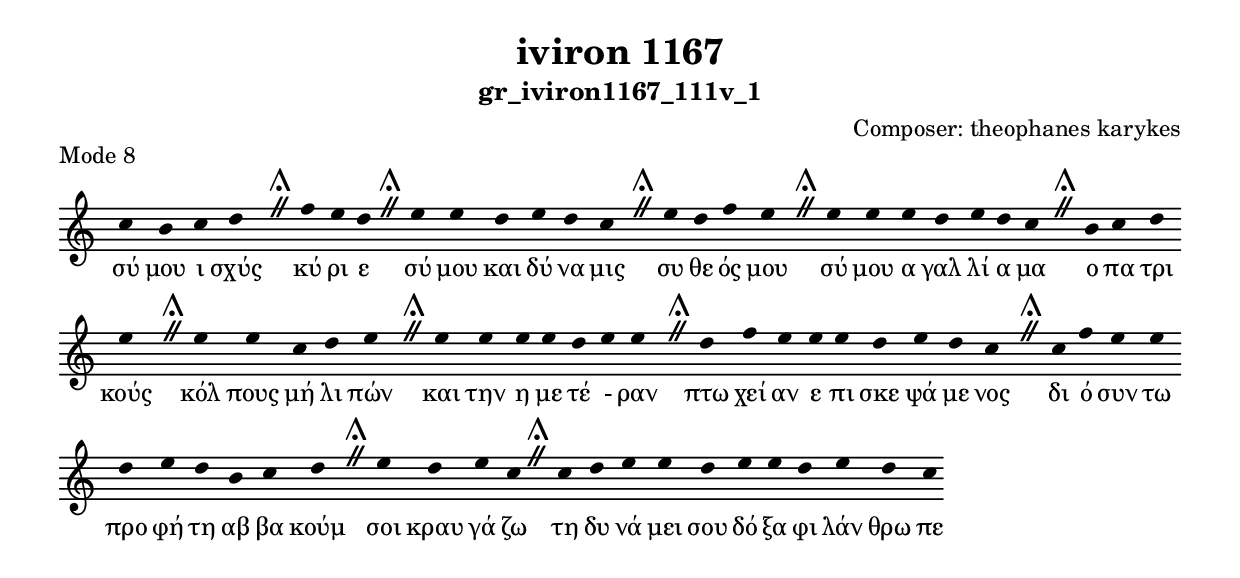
\include "gregorian.ly"

	\header {
 	  title = "iviron 1167"
	  subtitle = "gr_iviron1167_111v_1"
	  composer = "Composer: theophanes karykes"
	  piece = "Mode 8"
	}

	chant = {
	  c''4 b'4 c''4 d''4 \divisioMaior
 f''4 e''4 d''4 \divisioMaior
 e''4 e''4 d''4 e''4 d''4 c''4 \divisioMaior
 e''4 d''4 f''4 e''4 \divisioMaior
 e''4 e''4 e''4 d''4 e''4 d''4 c''4 \divisioMaior
 b'4 c''4 d''4 e''4 \divisioMaior
 e''4 e''4 c''4 d''4 e''4 \divisioMaior
 e''4 e''4 e''4 e''4 d''4 e''4 e''4 \divisioMaior
 d''4 f''4 e''4 e''4 e''4 d''4 e''4 d''4 c''4 \divisioMaior
 c''4 f''4 e''4 e''4 d''4 e''4 d''4 b'4 c''4 d''4 \divisioMaior
 e''4 d''4 e''4 c''4 \divisioMaior
 c''4 d''4 e''4 e''4 d''4 e''4 e''4 d''4 e''4 d''4 c''4\finalis
	}

	verba = \lyricmode {σύ μου ι σχύς 
κύ ρι ε 
σύ μου και δύ να μις 
συ θε ός μου 
σύ μου α γαλ λί α μα 
ο πα τρι κούς 
κόλ πους μή λι πών 
και την η με τέ - ραν 
πτω χεί αν ε πι σκε ψά με νος 
δι ό συν τω προ φή τη αβ βα κούμ 
σοι κραυ γά ζω 
τη δυ νά μει σου δό ξα φι λάν θρω πε 
	}


	\score {
	  \new Staff <<
	  \new Voice = "melody" \chant
	  \new Lyrics = "one" \lyricsto melody \verba
	  >>
	  \layout {
	    \context {
	      \Staff
	      \remove "Time_signature_engraver"
	      \remove "Bar_engraver"
	    }
	    \context {
	      \Voice
	      \remove "Stem_engraver"
	    }
	  }
	}